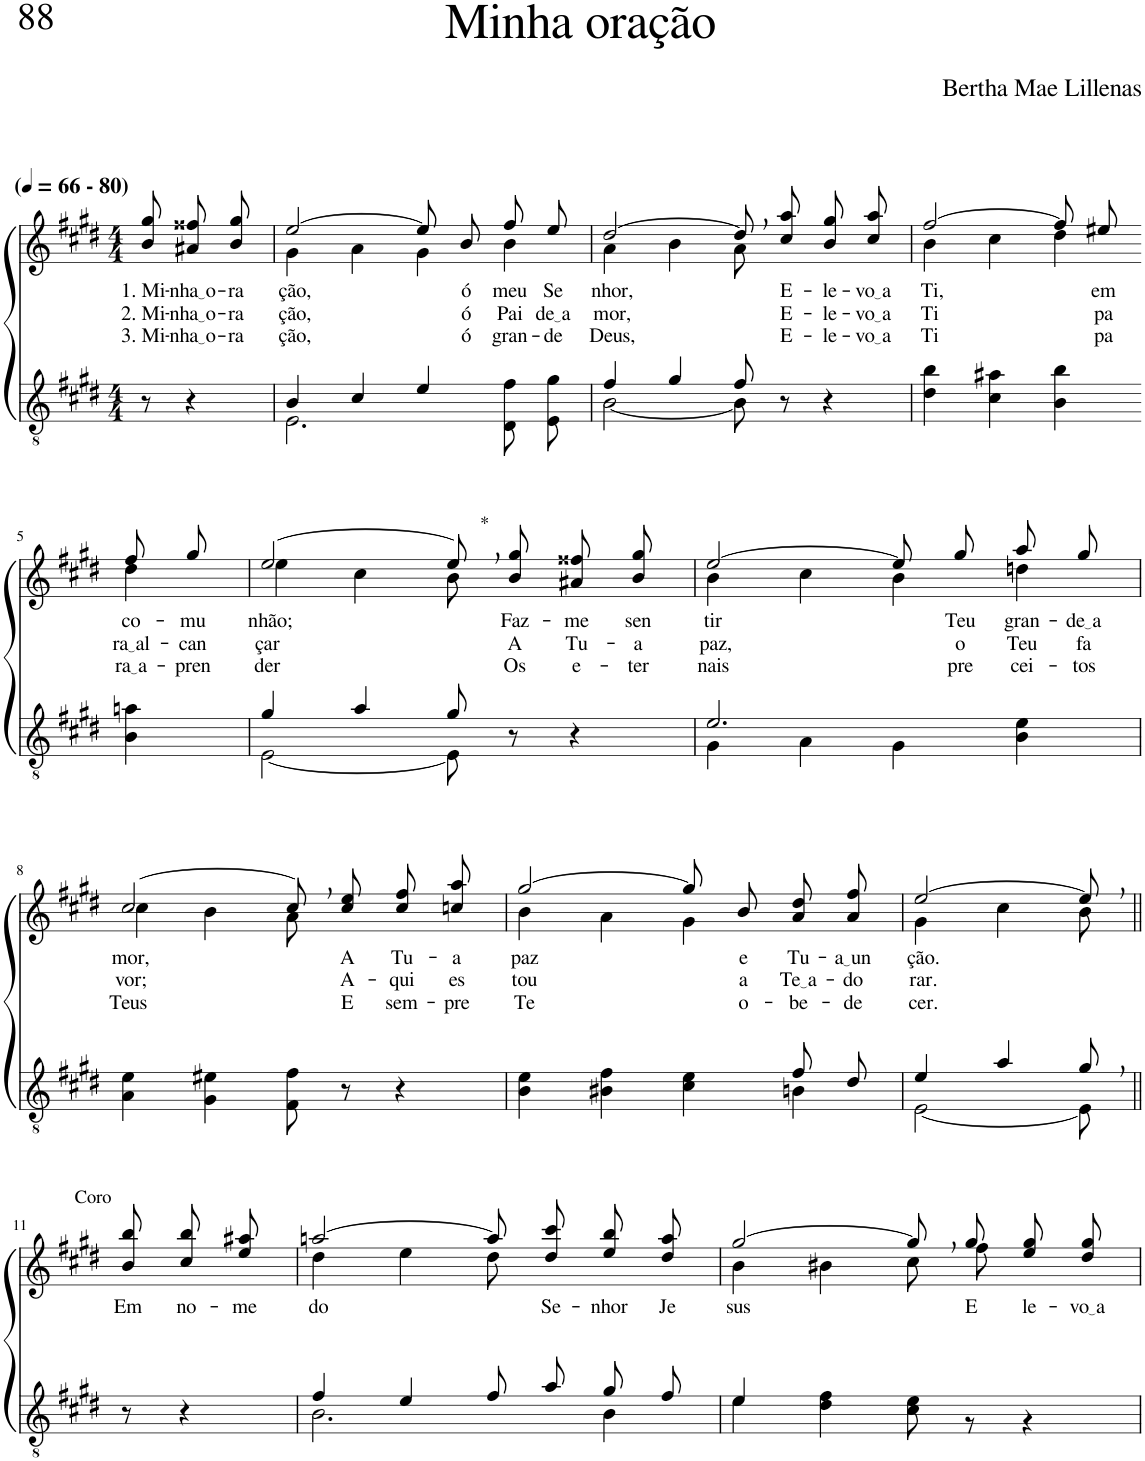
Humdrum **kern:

**kern	**kern	**text	**text	**text
*part2	*part1	*part1	*part1	*part1
*staff2	*staff1	*staff1	*staff1	*staff1
*I"Parte III e IV	*I"Parte I e II	*	*	*
*clefGv2	*clefG2	*	*	*
*Trd5c9	*Trd5c9	*	*	*
*k[f#c#g#d#]	*k[f#c#g#d#]	*	*	*
*M4/4	*M4/4	*	*	*
*MM66	*MM66	*	*	*
=1	=1	=1	=1	=1
!	!LO:TX:a:B:t=(	!	!	!
!	!LO:TX:a:B:t=- 80)	!	!	!
!	!	!LO:LY:b	!LO:LY:b	!LO:LY:b
8r	8b/ 8gg#/	1. Mi-	2. Mi-	3. Mi-
!	!	!LO:LY:b	!LO:LY:b	!LO:LY:b
4r	8a#X\ 8ff##X\L	nha o	nha o	nha o
!	!	!LO:LY:b	!LO:LY:b	!LO:LY:b
.	8b\ 8gg#\J	-ra-	-ra-	-ra-
=2	=2	=2	=2	=2
*^	*^	*	*	*
!	!	!	!	!LO:LY:b	!LO:LY:b	!LO:LY:b
4B/	2.E\	[2ee/	4g#\	-ção,	-ção,	-ção,
4c#/	.	.	4a\	.	.	.
4e/	.	8ee/L]	4g#\	.	.	.
!	!	!	!	!LO:LY:b	!LO:LY:b	!LO:LY:b
.	.	8b/J	.	ó	ó	ó
!	!	!	!	!LO:LY:b	!LO:LY:b	!LO:LY:b
4ryy	8D#\ 8f#\L	8ff#/L	4b\	meu	Pai	gran-
!	!	!	!	!LO:LY:b	!LO:LY:b	!LO:LY:b
.	8E\ 8g#\J	8ee/J	.	Se-	de a	-de
=3	=3	=3	=3	=3	=3	=3
!	!	!	!	!LO:LY:b	!LO:LY:b	!LO:LY:b
4f#/	[2B\	[2dd#/	4a\	-nhor,	mor,	Deus,
4g#/	.	.	4b\	.	.	.
8f#/	8B\]	8dd#,\L]	8a\	.	.	.
!	!	!	!	!LO:LY:b	!LO:LY:b	!LO:LY:b
8r	4.ryy	8cc#\ 8aa\J	4.ryy	E-	E-	E-
!	!	!	!	!LO:LY:b	!LO:LY:b	!LO:LY:b
4r	.	8b\ 8gg#\L	.	-le-	-le-	-le-
!	!	!	!	!LO:LY:b	!LO:LY:b	!LO:LY:b
.	.	8cc#\ 8aa\J	.	vo a	vo a	vo a
*v	*v	*	*	*	*	*
=4	=4	=4	=4	=4	=4
!	!	!	!LO:LY:b	!LO:LY:b	!LO:LY:b
4d#\ 4b\	[2ff#/	4b\	Ti,	Ti	Ti
4c#\ 4a#X\	.	4cc#\	.	.	.
4B\ 4b\	8ff#/L]	4dd#\	.	.	.
!	!	!	!LO:LY:b	!LO:LY:b	!LO:LY:b
.	8ee#X/J	.	em	pa-	pa-
!!LO:LB:g=z	!!
=5-	=5-	=5-	=5-	=5-	=5-
!	!	!	!LO:LY:b	!LO:LY:b	!LO:LY:b
4B\ 4an\	8ff#/L	4dd#\	co-	ra al	ra a
!	!	!	!LO:LY:b	!LO:LY:b	!LO:LY:b
.	8gg#/J	.	-mu-	-can-	pren-
=6	=6	=6	=6	=6	=6
*^	*	*	*	*	*
!	!	!	!	!LO:LY:b	!LO:LY:b	!LO:LY:b
4g#/	[2E\	[2ee/	4ee\	-nhão;	-çar	-der
4a/	.	.	4cc#\	.	.	.
!	!	!LO:TX:a:t=*	!	!	!	!
8g#/	8E\]	8ee,\L]	8b\	.	.	.
!	!	!	!	!LO:LY:b	!LO:LY:b	!LO:LY:b
8r	4.ryy	8b\ 8gg#\J	4.ryy	Faz-	A	Os
!	!	!	!	!LO:LY:b	!LO:LY:b	!LO:LY:b
4r	.	8a#X\ 8ff##X\L	.	-me	Tu-	e-
!	!	!	!	!LO:LY:b	!LO:LY:b	!LO:LY:b
.	.	8b\ 8gg#\J	.	sen-	-a	-ter-
=7	=7	=7	=7	=7	=7	=7
!	!	!	!	!LO:LY:b	!LO:LY:b	!LO:LY:b
2.e/	4G#\	[2ee/	4b\	-tir	paz,	-nais
.	4A\	.	4cc#\	.	.	.
.	4G#\	8ee/L]	4b\	.	.	.
!	!	!	!	!LO:LY:b	!LO:LY:b	!LO:LY:b
.	.	8gg#/J	.	Teu	o	pre-
!	!	!	!	!LO:LY:b	!LO:LY:b	!LO:LY:b
4ryy	4B\ 4e\	8aa/L	4ddn\	gran-	Teu	-cei-
!	!	!	!	!LO:LY:b	!LO:LY:b	!LO:LY:b
.	.	8gg#/J	.	de a	fa-	-tos
*v	*v	*	*	*	*	*
!!LO:LB:g=z	!!
=8	=8	=8	=8	=8	=8
!	!	!	!LO:LY:b	!LO:LY:b	!LO:LY:b
4A\ 4e\	[2cc#/	4cc#\	-mor,	-vor;	Teus
4G#\ 4e#X\	.	4b\	.	.	.
8F#\ 8f#\	8cc#,\L]	8a\	.	.	.
!	!	!	!LO:LY:b	!LO:LY:b	!LO:LY:b
8r	8cc#\ 8ee\J	4.ryy	A	A-	E
!	!	!	!LO:LY:b	!LO:LY:b	!LO:LY:b
4r	8cc#\ 8ff#\L	.	Tu-	-qui	sem-
!	!	!	!LO:LY:b	!LO:LY:b	!LO:LY:b
.	8ccn\ 8aa\J	.	-a	es-	-pre
=9	=9	=9	=9	=9	=9
*^	*	*	*	*	*
!	!	!	!	!LO:LY:b	!LO:LY:b	!LO:LY:b
4B\ 4e\	2.ryy	[2gg#/	4b\	paz	-tou	Te
4B#X\ 4f#\	.	.	4a\	.	.	.
4c#\ 4e\	.	8gg#/L]	4g#\	.	.	.
!	!	!	!	!LO:LY:b	!LO:LY:b	!LO:LY:b
.	.	8b/J	.	e	a	o-
!	!	!	!	!LO:LY:b	!LO:LY:b	!LO:LY:b
8f#/L	4Bn\	8a\ 8dd#\L	4ryy	Tu-	Te a	-be-
!	!	!	!	!LO:LY:b	!LO:LY:b	!LO:LY:b
8d#/J	.	8a\ 8ff#\J	.	a un	-do-	-de-
=10	=10	=10	=10	=10	=10	=10
!	!	!	!	!LO:LY:b	!LO:LY:b	!LO:LY:b
4e/	[2E\	[2ee/	4g#\	-ção.	-rar.	-cer.
4a/	.	.	4cc#\	.	.	.
8g#,/	8E\]	8ee,/]	8b\	.	.	.
!!LO:LB:g=z
=11||	=11||	=11||	=11||	=11||	=11||	=11||
!	!	!LO:TX:a:t=Coro	!	!	!	!
!	!	!	!	!LO:LY:b	!	!
*v	*v	*	*	*	*	*
*	*v	*v	*	*	*
8r	8b/ 8bb/	Em	.	.
!	!	!LO:LY:b	!	!
4r	8cc#\ 8bb\L	no-	.	.
!	!	!LO:LY:b	!	!
.	8ee\ 8aa#X\J	-me	.	.
=12	=12	=12	=12	=12
*^	*^	*	*	*
!	!	!	!	!LO:LY:b	!	!
4f#/	2.B\	[2aan/	4dd#\	do	.	.
4e/	.	.	4ee\	.	.	.
8f#/L	.	8aa\L]	8dd#\	.	.	.
!	!	!	!	!LO:LY:b	!	!
8a/J	.	8dd#\ 8ccc#\J	4.ryy	Se-	.	.
!	!	!	!	!LO:LY:b	!	!
8g#/L	4B\	8ee\ 8bb\L	.	-nhor	.	.
!	!	!	!	!LO:LY:b	!	!
8f#/J	.	8dd#\ 8aa\J	.	Je-	.	.
=13	=13	=13	=13	=13	=13	=13
!	!	!	!	!LO:LY:b	!	!
4e/	4e\	[2gg#/	4b\	-sus	.	.
2.ryy	4d#\ 4f#\	.	4b#X\	.	.	.
.	8c#\ 8e\	8gg#,/L]	8cc#\L	.	.	.
!	!	!	!	!LO:LY:b	!	!
.	8r	8gg#/J	8ff#\J	E-	.	.
!	!	!	!	!LO:LY:b	!	!
.	4r	8ee\ 8gg#\L	4ryy	-le-	.	.
!	!	!	!	!LO:LY:b	!	!
.	.	8dd#\ 8gg#\J	.	vo a	.	.
*v	*v	*	*	*	*	*
*	*v	*v	*	*	*
=	=	=	=	=
*-	*-	*-	*-	*-
